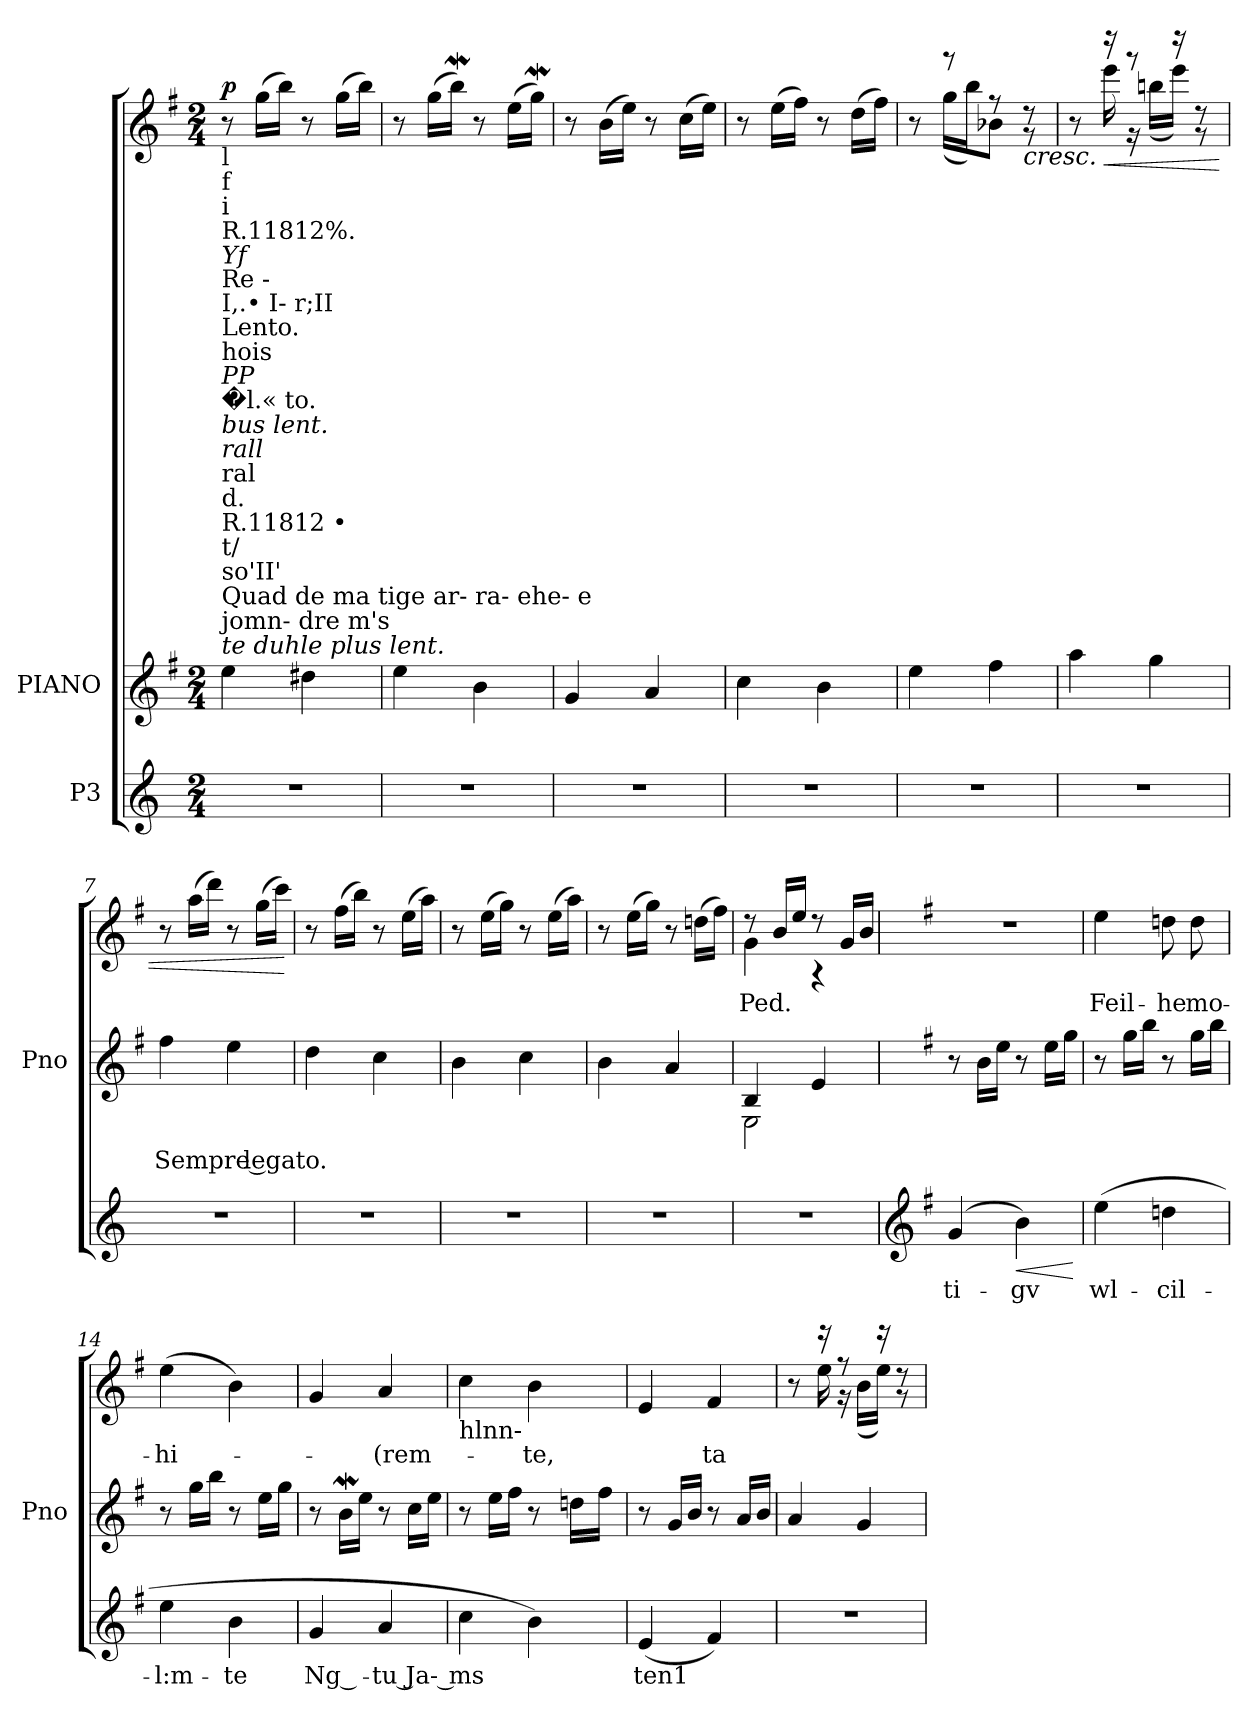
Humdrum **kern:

**kern	**text	**dynam	**kern	**text	**kern	**text	**dynam
*part2	*part2	*part2	*part1	*part1	*part1	*part1	*part1
*staff3	*staff3	*staff3	*staff2	*staff2	*staff1	*staff1	*staff1/2
*I"P3	*	*	*I"PIANO	*	*	*	*
*	*	*	*I'Pno	*	*	*	*
!!LO:PB:g=z
*clefG2	*	*	*clefG2	*	*clefG2	*	*
*k[]	*	*	*k[f#]	*	*k[f#]	*	*
*C:	*	*	*G:	*	*G:	*	*
*M2/4	*	*	*M2/4	*	*M2/4	*	*
=1	=1	=1	=1	=1	=1	=1	=1
!	!	!	!	!	!LO:TX:b:t=l	!	!
!	!	!	!	!	!LO:TX:b:t=f	!	!
!	!	!	!	!	!LO:TX:b:t=i	!	!
!	!	!	!	!	!LO:TX:b:t=R.11812%.	!	!
!	!	!	!	!	!LO:TX:b:i:t=Yf	!	!
!	!	!	!	!	!LO:TX:b:t=Re ­-	!	!
!	!	!	!	!	!LO:TX:b:t=I,.• I- r;II	!	!
!	!	!	!	!	!LO:TX:b:t=Lento.	!	!
!	!	!	!	!	!LO:TX:b:t=hois	!	!
!	!	!	!	!	!LO:TX:b:i:t=PP	!	!
!	!	!	!	!	!LO:TX:b:t=�l.« to.	!	!
!	!	!	!	!	!LO:TX:b:i:t=bus lent.	!	!
!	!	!	!	!	!LO:TX:b:i:t=rall ­	!	!
!	!	!	!	!	!LO:TX:b:t=ral	!	!
!	!	!	!	!	!LO:TX:b:t=d.	!	!
!	!	!	!	!	!LO:TX:b:t=R.11812 •	!	!
!	!	!	!	!	!LO:TX:b:t=t/	!	!
!	!	!	!	!	!LO:TX:b:t=so'II'	!	!
!	!	!	!	!	!LO:TX:b:t=Quad de ma tige ar- ra- ehe- e	!	!
!	!	!	!	!	!LO:TX:b:t=jomn- dre m's	!	!
!	!	!	!	!	!LO:TX:b:i:t=te duhle plus lent.	!	!
!LO:N:vis=1	!	!	!	!	!	!	!
2r	.	.	4eei\	.	8r	.	p
.	.	.	.	.	(16ggi\LL	.	.
.	.	.	.	.	16bbi\JJ)	.	.
.	.	.	4dd#Xi\	.	8r	.	.
.	.	.	.	.	(16ggi\LL	.	.
.	.	.	.	.	16bbi\JJ)	.	.
=2	=2	=2	=2	=2	=2	=2	=2
!LO:N:vis=1	!	!	!	!	!	!	!
2r	.	.	4eei\	.	8r	.	.
.	.	.	.	.	(16ggi\LL	.	.
.	.	.	.	.	16bbWi\JJ)	.	.
.	.	.	4bi\	.	8r	.	.
.	.	.	.	.	(16eei\LL	.	.
.	.	.	.	.	16ggwi\JJ)	.	.
=3	=3	=3	=3	=3	=3	=3	=3
!LO:N:vis=1	!	!	!	!	!	!	!
2r	.	.	4gi/	.	8r	.	.
.	.	.	.	.	(16bi\LL	.	.
.	.	.	.	.	16eei\JJ)	.	.
.	.	.	4ai/	.	8r	.	.
.	.	.	.	.	(16cci\LL	.	.
.	.	.	.	.	16eei\JJ)	.	.
=4	=4	=4	=4	=4	=4	=4	=4
!LO:N:vis=1	!	!	!	!	!	!	!
2r	.	.	4cci\	.	8r	.	.
.	.	.	.	.	(16eei\LL	.	.
.	.	.	.	.	16ff#i\JJ)	.	.
.	.	.	4bi\	.	8r	.	.
.	.	.	.	.	(16ddi\LL	.	.
.	.	.	.	.	16ff#i\JJ)	.	.
=5	=5	=5	=5	=5	=5	=5	=5
!LO:N:vis=1	!	!	!	!	!	!	!
*	*	*	*	*	*^	*	*
2r	.	.	4eei\	.	8r	8ryy	.	.
.	.	.	.	.	8r	(16ggi\LL	.	.
.	.	.	.	.	.	16bbi\J)	.	.
.	.	.	4ff#i\	.	8r	8b-Xi\J	.	[
!	!	!	!	!	!	!	!	!LO:HP:b
.	.	.	.	.	8r	8r	.	<
!!LO:LB:g=z	!!
=6	=6	=6	=6	=6	=6	=6	=6	=6
!LO:N:vis=1	!	!	!	!	!	!	!	!
2r	.	.	4aai\	.	8r	8ryy	.	.
!	!	!	!	!	!	!	!	!LO:HP:b
.	.	.	.	.	16r	16eeei\	.	<
.	.	.	.	.	8r	16r	.	.
.	.	.	4ggi\	.	.	(16bbni\LL	.	.
.	.	.	.	.	16r	16eeei\JJ)	.	.
.	.	.	.	.	8r	8r	.	.
=7	=7	=7	=7	=7	=7	=7	=7	=7
!LO:N:vis=1	!	!	!	!	!	!	!	!
*	*	*	*	*	*v	*v	*	*
*	*	*	*	*	*^	*	*
!	!	!	!	!LO:LY:b:color=#000000	!	!	!	!
*	*	*	*	*	*v	*v	*	*
2r	.	.	4ff#i\	Sempre legato.	8r	.	.
.	.	.	.	.	(16aai\LL	.	.
.	.	.	.	.	16dddi\JJ)	.	.
.	.	.	4eei\	.	8r	.	.
.	.	.	.	.	(16ggi\LL	.	.
.	.	.	.	.	16ccci\JJ)	.	.
.	.	.	.	.	.	.	[
=8	=8	=8	=8	=8	=8	=8	=8
!LO:N:vis=1	!	!	!	!	!	!	!
2r	.	.	4ddi\	.	8r	.	.
.	.	.	.	.	(16ff#i\LL	.	.
.	.	.	.	.	16bbi\JJ)	.	.
.	.	.	4cci\	.	8r	.	.
.	.	.	.	.	(16eei\LL	.	.
.	.	.	.	.	16aai\JJ)	.	.
=9	=9	=9	=9	=9	=9	=9	=9
!LO:N:vis=1	!	!	!	!	!	!	!
2r	.	.	4bi\	.	8r	.	.
.	.	.	.	.	(16eei\LL	.	.
.	.	.	.	.	16ggi\JJ)	.	.
.	.	.	4cci\	.	8r	.	.
.	.	.	.	.	(16eei\LL	.	.
.	.	.	.	.	16aai\JJ)	.	.
=10	=10	=10	=10	=10	=10	=10	=10
!LO:N:vis=1	!	!	!	!	!	!	!
2r	.	.	4bi\	.	8r	.	.
.	.	.	.	.	(16eei\LL	.	.
.	.	.	.	.	16ggi\JJ)	.	.
.	.	.	4ai/	.	8r	.	.
.	.	.	.	.	(16ddni\LL	.	.
.	.	.	.	.	16ff#i\JJ)	.	.
=11	=11	=11	=11	=11	=11	=11	=11
!LO:N:vis=1	!	!	!	!	!	!	!
*	*	*	*^	*	*	*	*
!	!	!	!	!	!	!	!LO:LY:b:color=#000000	!
*	*	*	*	*	*	*^	*	*
2r	.	.	4Bi/	2Ei\	.	8r	4gi\	Ped.	.
.	.	.	.	.	.	16bi/LL	.	.	.
.	.	.	.	.	.	16eei/JJ	.	.	.
.	.	.	4ei/	.	.	8r	4r	.	.
.	.	.	.	.	.	16gi/LL	.	.	.
.	.	.	.	.	.	16bi/JJ	.	.	.
*	*	*	*v	*v	*	*	*	*	*
*	*	*	*	*	*v	*v	*	*
!!LO:LB:g=z
=12	=12	=12	=12	=12	=12	=12	=12
*clefG2	*	*	*	*	*	*	*
*k[f#]	*	*	*	*	*	*	*
*G:	*	*	*	*	*	*	*
!	!LO:LY:b:color=#000000	!	!	!	!LO:N:vis=1	!	!
(4gi/	ti-	.	8r	.	2r	.	.
.	.	.	16bi\LL	.	.	.	.
.	.	.	16eei\JJ	.	.	.	.
!	!LO:LY:b:color=#000000	!LO:HP:b	!	!	!	!	!
4bi\)	gv	<	8r	.	.	.	.
.	.	.	16eei\LL	.	.	.	.
.	.	.	16ggi\JJ	.	.	.	.
.	.	[	.	.	.	.	.
=13	=13	=13	=13	=13	=13	=13	=13
!	!LO:LY:b:color=#000000	!	!	!	!	!	!
!	!	!	!	!	!	!LO:LY:b:color=#000000	!
(4eei\	wl-	.	8r	.	4eei\	Feil-	.
.	.	.	16ggi\LL	.	.	.	.
.	.	.	16bbi\JJ	.	.	.	.
!	!LO:LY:b:color=#000000	!	!	!	!	!	!
!	!	!	!	!	!	!LO:LY:b:color=#000000	!
4ddni\	cil-	.	8r	.	8ddni\	he	.
!	!	!	!	!	!	!LO:LY:b:color=#000000	!
.	.	.	16ggi\LL	.	8ddi\	mo-	.
.	.	.	16bbi\JJ	.	.	.	.
=14	=14	=14	=14	=14	=14	=14	=14
!	!LO:LY:b:color=#000000	!	!	!	!	!	!
!	!	!	!	!	!	!LO:LY:b:color=#000000	!
4eei\	l:m-	.	8r	.	(4eei\	hi-	.
.	.	.	16ggi\LL	.	.	.	.
.	.	.	16bbi\JJ	.	.	.	.
!	!LO:LY:b:color=#000000	!	!	!	!	!	!
4bi\	te	.	8r	.	4bi\)	.	.
.	.	.	16eei\LL	.	.	.	.
.	.	.	16ggi\JJ	.	.	.	.
=15	=15	=15	=15	=15	=15	=15	=15
!	!LO:LY:b:color=#000000	!	!	!	!	!	!
4gi/	Ng ­-	.	8r	.	4gi/	.	.
.	.	.	16bWi\LL	.	.	.	.
.	.	.	16eei\JJ	.	.	.	.
!	!LO:LY:b:color=#000000	!	!	!	!	!	!
!	!	!	!	!	!	!LO:LY:b:color=#000000	!
4ai/	tu Ja- ms	.	8r	.	4ai/	(rem-	.
.	.	.	16cci\LL	.	.	.	.
.	.	.	16eei\JJ	.	.	.	.
=16	=16	=16	=16	=16	=16	=16	=16
!	!	!	!	!	!LO:TX:b:t=hlnn-	!	!
4cci\	.	.	8r	.	4cci\	.	.
.	.	.	16eei\LL	.	.	.	.
.	.	.	16ff#i\JJ	.	.	.	.
!	!	!	!	!	!	!LO:LY:b:color=#000000	!
4bi\)	.	.	8r	.	4bi\	te,	.
.	.	.	16ddni\LL	.	.	.	.
.	.	.	16ff#i\JJ	.	.	.	.
=17	=17	=17	=17	=17	=17	=17	=17
!	!LO:LY:b:color=#000000	!	!	!	!	!	!
(4ei/	ten1	.	8r	.	4ei/	.	.
.	.	.	16gi/LL	.	.	.	.
.	.	.	16bi/JJ	.	.	.	.
!	!	!	!	!	!	!LO:LY:b:color=#000000	!
4f#i/)	.	.	8r	.	4f#i/	ta	.
.	.	.	16ai/LL	.	.	.	.
.	.	.	16bi/JJ	.	.	.	.
!!LO:LB:g=z
=18	=18	=18	=18	=18	=18	=18	=18
!	!	!	!	!	!LO:TX:a:i:t=t/	!	!
!LO:N:vis=1	!	!	!	!	!	!	!
*	*	*	*	*	*^	*	*
2r	.	.	4ai/	.	8r	8ryy	.	.
.	.	.	.	.	16r	16eei\	.	.
.	.	.	.	.	8r	16r	.	.
.	.	.	4gi/	.	.	(16bi\LL	.	.
.	.	.	.	.	16r	16eei\JJ)	.	.
.	.	.	.	.	8r	8r	.	.
*	*	*	*	*	*v	*v	*	*
=	=	=	=	=	=	=	=
*-	*-	*-	*-	*-	*-	*-	*-
